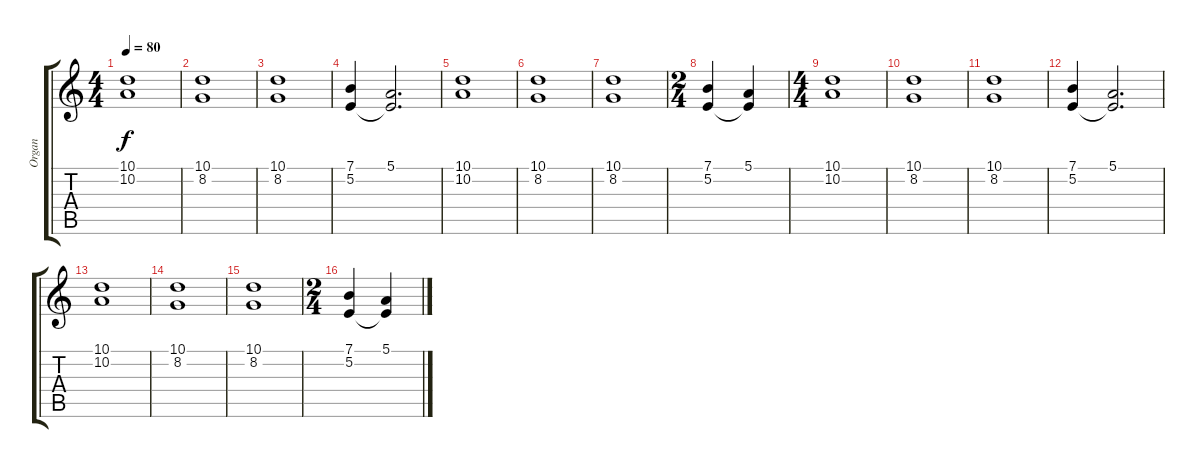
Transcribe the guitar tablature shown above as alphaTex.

\track ("Organ" "Organ") {instrument drawbarorgan}
\staff {score tabs}
\tuning (E4 B3 G3 D3 A2 E2) {hide}
\ts (4 4)
\tempo 80
\clef g2
\ks c
(10.1 10.2).1{dy f} |
(10.1 8.2).1 |
(10.1 8.2).1 |
(7.1 5.2).4 (5.1 5.2{t}).2{d} |
(10.1 10.2).1 |
(10.1 8.2).1 |
(10.1 8.2).1 |
\ts (2 4)
(7.1 5.2).4 (5.1 5.2{t}).4 |
\ts (4 4)
(10.1 10.2).1 |
(10.1 8.2).1 |
(10.1 8.2).1 |
(7.1 5.2).4 (5.1 5.2{t}).2{d} |
(10.1 10.2).1 |
(10.1 8.2).1 |
(10.1 8.2).1 |
\ts (2 4)
(7.1 5.2).4 (5.1 5.2{t}).4
